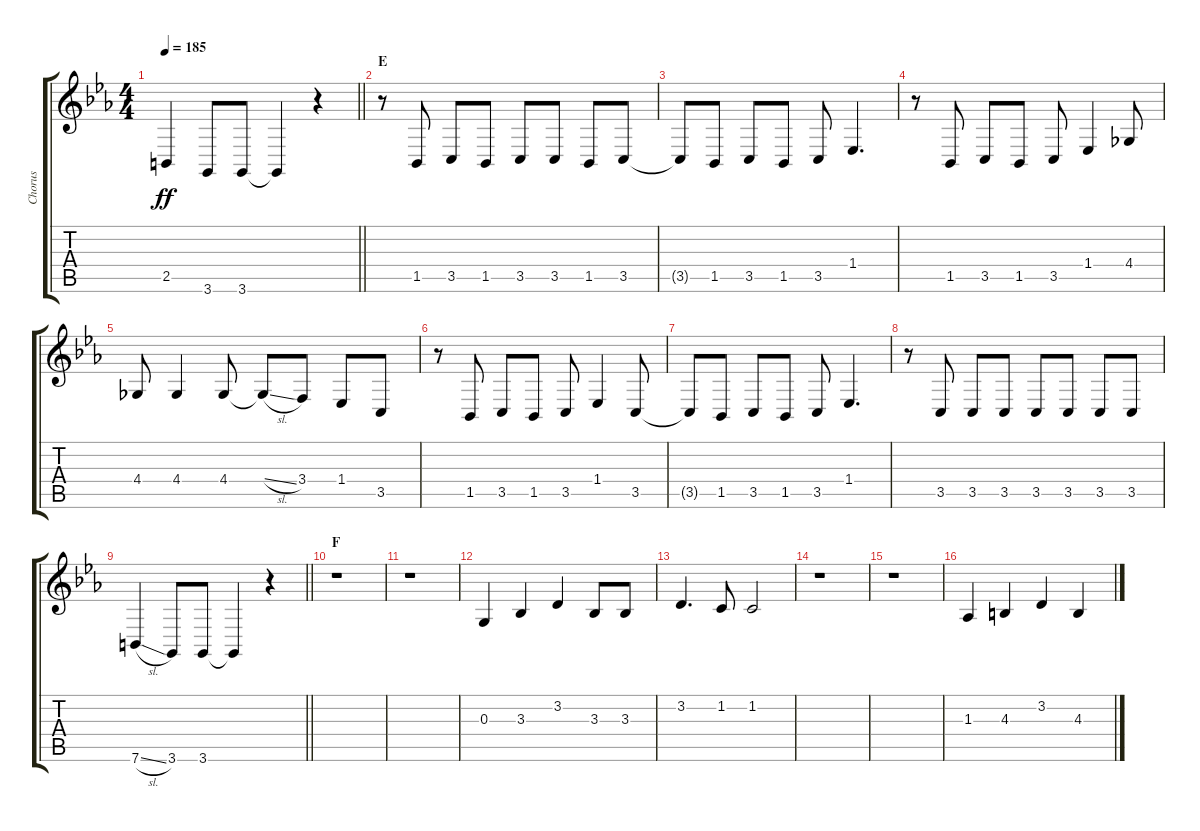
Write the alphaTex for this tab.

\track ("Chorus" "Chorus") {instrument voiceoohs}
\staff {score tabs}
\tuning (E4 B3 G3 D3 A2 E2) {hide}
\ts (4 4)
\tempo 185
\clef g2
\barLineRight lightlight
\ks eb
2.5.4{dy ff} 3.6.8 3.6.8 3.6{t}.4 r.4 |
\section ("" "E")
r.8 1.5.8 3.5.8 1.5.8 3.5.8 3.5.8 1.5.8 3.5.8 |
3.5{t}.8 1.5.8 3.5.8 1.5.8 3.5.8 1.4.4{d} |
r.8 1.5.8 3.5.8 1.5.8 3.5.8 1.4.4 4.4.8 |
4.4.8 4.4.4 4.4.8 4.4{sl t}.8 3.4.8 1.4.8 3.5.8 |
r.8 1.5.8 3.5.8 1.5.8 3.5.8 1.4.4 3.5.8 |
3.5{t}.8 1.5.8 3.5.8 1.5.8 3.5.8 1.4.4{d} |
r.8 3.5.8 3.5.8 3.5.8 3.5.8 3.5.8 3.5.8 3.5.8 |
\barLineRight lightlight
7.6{sl}.4 3.6.8 3.6.8 3.6{t}.4 r.4 |
\section ("" "F")
r.1 |
r.1 |
0.3.4 3.3.4 3.2.4 3.3.8 3.3.8 |
3.2.4{d} 1.2.8 1.2.2 |
r.1 |
r.1 |
1.3.4 4.3.4 3.2.4 4.3.4
